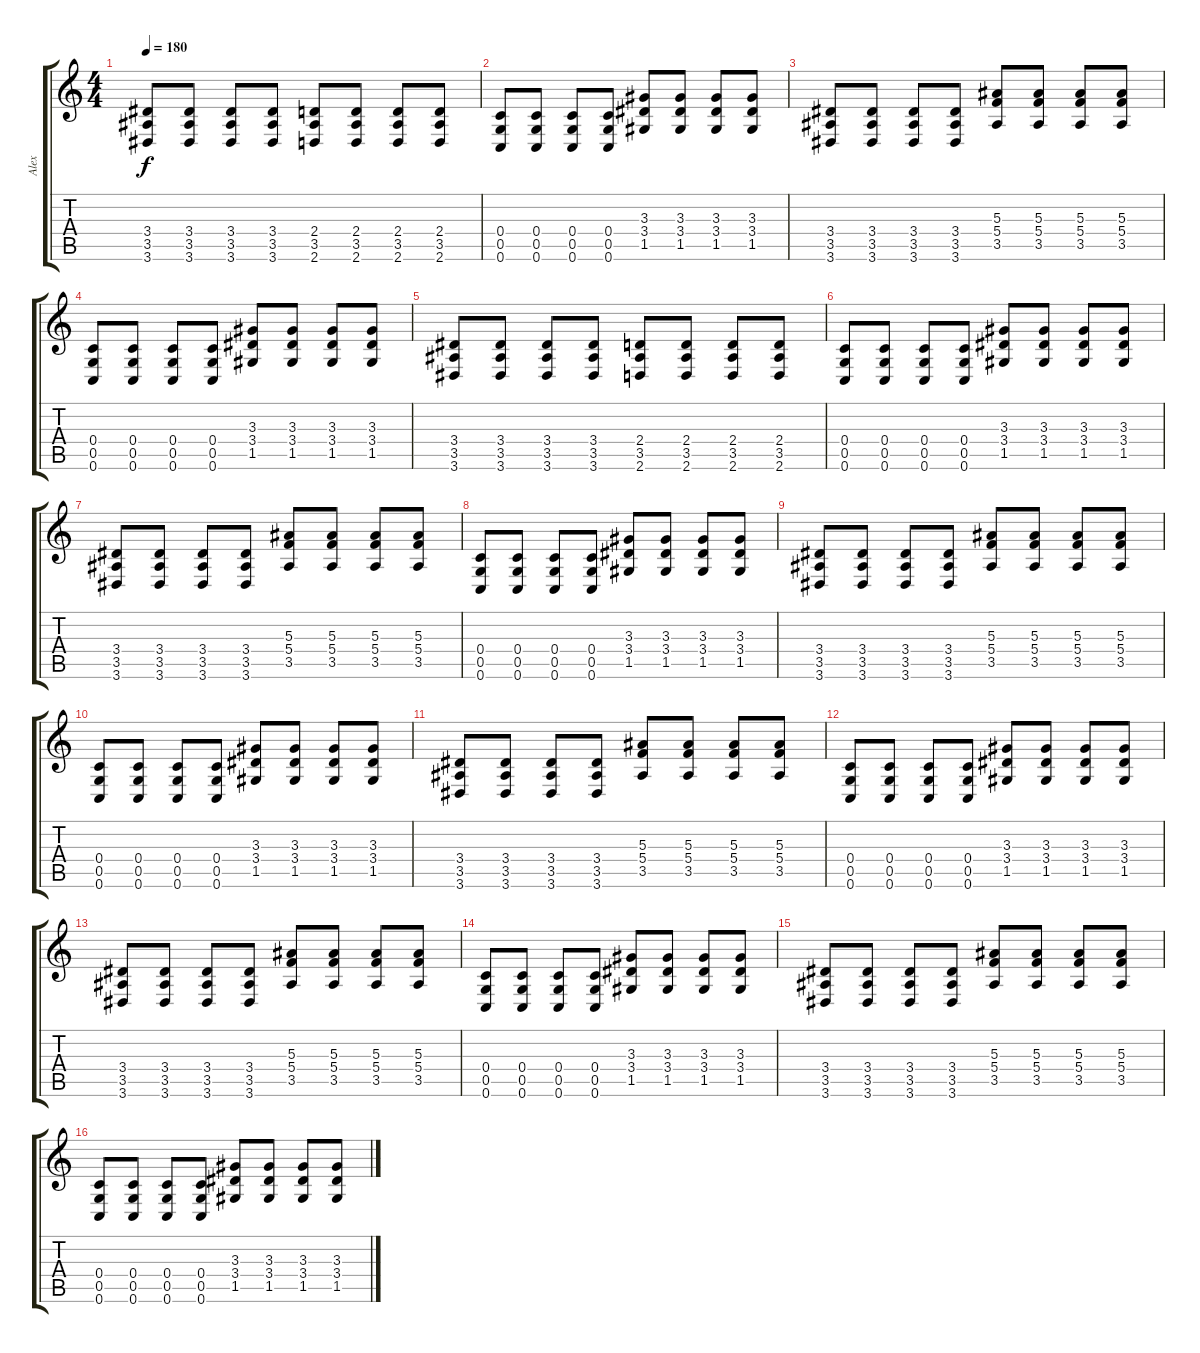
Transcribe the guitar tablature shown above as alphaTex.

\track ("Alex" "Alex") {instrument distortionguitar}
\staff {score tabs}
\tuning (D4 A3 F3 C3 G2 C2) {hide}
\ts (4 4)
\tempo 180
\clef g2
\ks c
(3.4 3.5 3.6).8{dy f} (3.4 3.5 3.6).8 (3.4 3.5 3.6).8 (3.4 3.5 3.6).8 (2.4 3.5 2.6).8 (2.4 3.5 2.6).8 (2.4 3.5 2.6).8 (2.4 3.5 2.6).8 |
(0.4 0.5 0.6).8 (0.4 0.5 0.6).8 (0.4 0.5 0.6).8 (0.4 0.5 0.6).8 (3.3 3.4 1.5).8 (3.3 3.4 1.5).8 (3.3 3.4 1.5).8 (3.3 3.4 1.5).8 |
(3.4 3.5 3.6).8 (3.4 3.5 3.6).8 (3.4 3.5 3.6).8 (3.4 3.5 3.6).8 (5.3 5.4 3.5).8 (5.3 5.4 3.5).8 (5.3 5.4 3.5).8 (5.3 5.4 3.5).8 |
(0.4 0.5 0.6).8 (0.4 0.5 0.6).8 (0.4 0.5 0.6).8 (0.4 0.5 0.6).8 (3.3 3.4 1.5).8 (3.3 3.4 1.5).8 (3.3 3.4 1.5).8 (3.3 3.4 1.5).8 |
(3.4 3.5 3.6).8 (3.4 3.5 3.6).8 (3.4 3.5 3.6).8 (3.4 3.5 3.6).8 (2.4 3.5 2.6).8 (2.4 3.5 2.6).8 (2.4 3.5 2.6).8 (2.4 3.5 2.6).8 |
(0.4 0.5 0.6).8 (0.4 0.5 0.6).8 (0.4 0.5 0.6).8 (0.4 0.5 0.6).8 (3.3 3.4 1.5).8 (3.3 3.4 1.5).8 (3.3 3.4 1.5).8 (3.3 3.4 1.5).8 |
(3.4 3.5 3.6).8 (3.4 3.5 3.6).8 (3.4 3.5 3.6).8 (3.4 3.5 3.6).8 (5.3 5.4 3.5).8 (5.3 5.4 3.5).8 (5.3 5.4 3.5).8 (5.3 5.4 3.5).8 |
(0.4 0.5 0.6).8 (0.4 0.5 0.6).8 (0.4 0.5 0.6).8 (0.4 0.5 0.6).8 (3.3 3.4 1.5).8 (3.3 3.4 1.5).8 (3.3 3.4 1.5).8 (3.3 3.4 1.5).8 |
(3.4 3.5 3.6).8 (3.4 3.5 3.6).8 (3.4 3.5 3.6).8 (3.4 3.5 3.6).8 (5.3 5.4 3.5).8 (5.3 5.4 3.5).8 (5.3 5.4 3.5).8 (5.3 5.4 3.5).8 |
(0.4 0.5 0.6).8 (0.4 0.5 0.6).8 (0.4 0.5 0.6).8 (0.4 0.5 0.6).8 (3.3 3.4 1.5).8 (3.3 3.4 1.5).8 (3.3 3.4 1.5).8 (3.3 3.4 1.5).8 |
(3.4 3.5 3.6).8 (3.4 3.5 3.6).8 (3.4 3.5 3.6).8 (3.4 3.5 3.6).8 (5.3 5.4 3.5).8 (5.3 5.4 3.5).8 (5.3 5.4 3.5).8 (5.3 5.4 3.5).8 |
(0.4 0.5 0.6).8 (0.4 0.5 0.6).8 (0.4 0.5 0.6).8 (0.4 0.5 0.6).8 (3.3 3.4 1.5).8 (3.3 3.4 1.5).8 (3.3 3.4 1.5).8 (3.3 3.4 1.5).8 |
(3.4 3.5 3.6).8 (3.4 3.5 3.6).8 (3.4 3.5 3.6).8 (3.4 3.5 3.6).8 (5.3 5.4 3.5).8 (5.3 5.4 3.5).8 (5.3 5.4 3.5).8 (5.3 5.4 3.5).8 |
(0.4 0.5 0.6).8 (0.4 0.5 0.6).8 (0.4 0.5 0.6).8 (0.4 0.5 0.6).8 (3.3 3.4 1.5).8 (3.3 3.4 1.5).8 (3.3 3.4 1.5).8 (3.3 3.4 1.5).8 |
(3.4 3.5 3.6).8 (3.4 3.5 3.6).8 (3.4 3.5 3.6).8 (3.4 3.5 3.6).8 (5.3 5.4 3.5).8 (5.3 5.4 3.5).8 (5.3 5.4 3.5).8 (5.3 5.4 3.5).8 |
(0.4 0.5 0.6).8 (0.4 0.5 0.6).8 (0.4 0.5 0.6).8 (0.4 0.5 0.6).8 (3.3 3.4 1.5).8 (3.3 3.4 1.5).8 (3.3 3.4 1.5).8 (3.3 3.4 1.5).8
